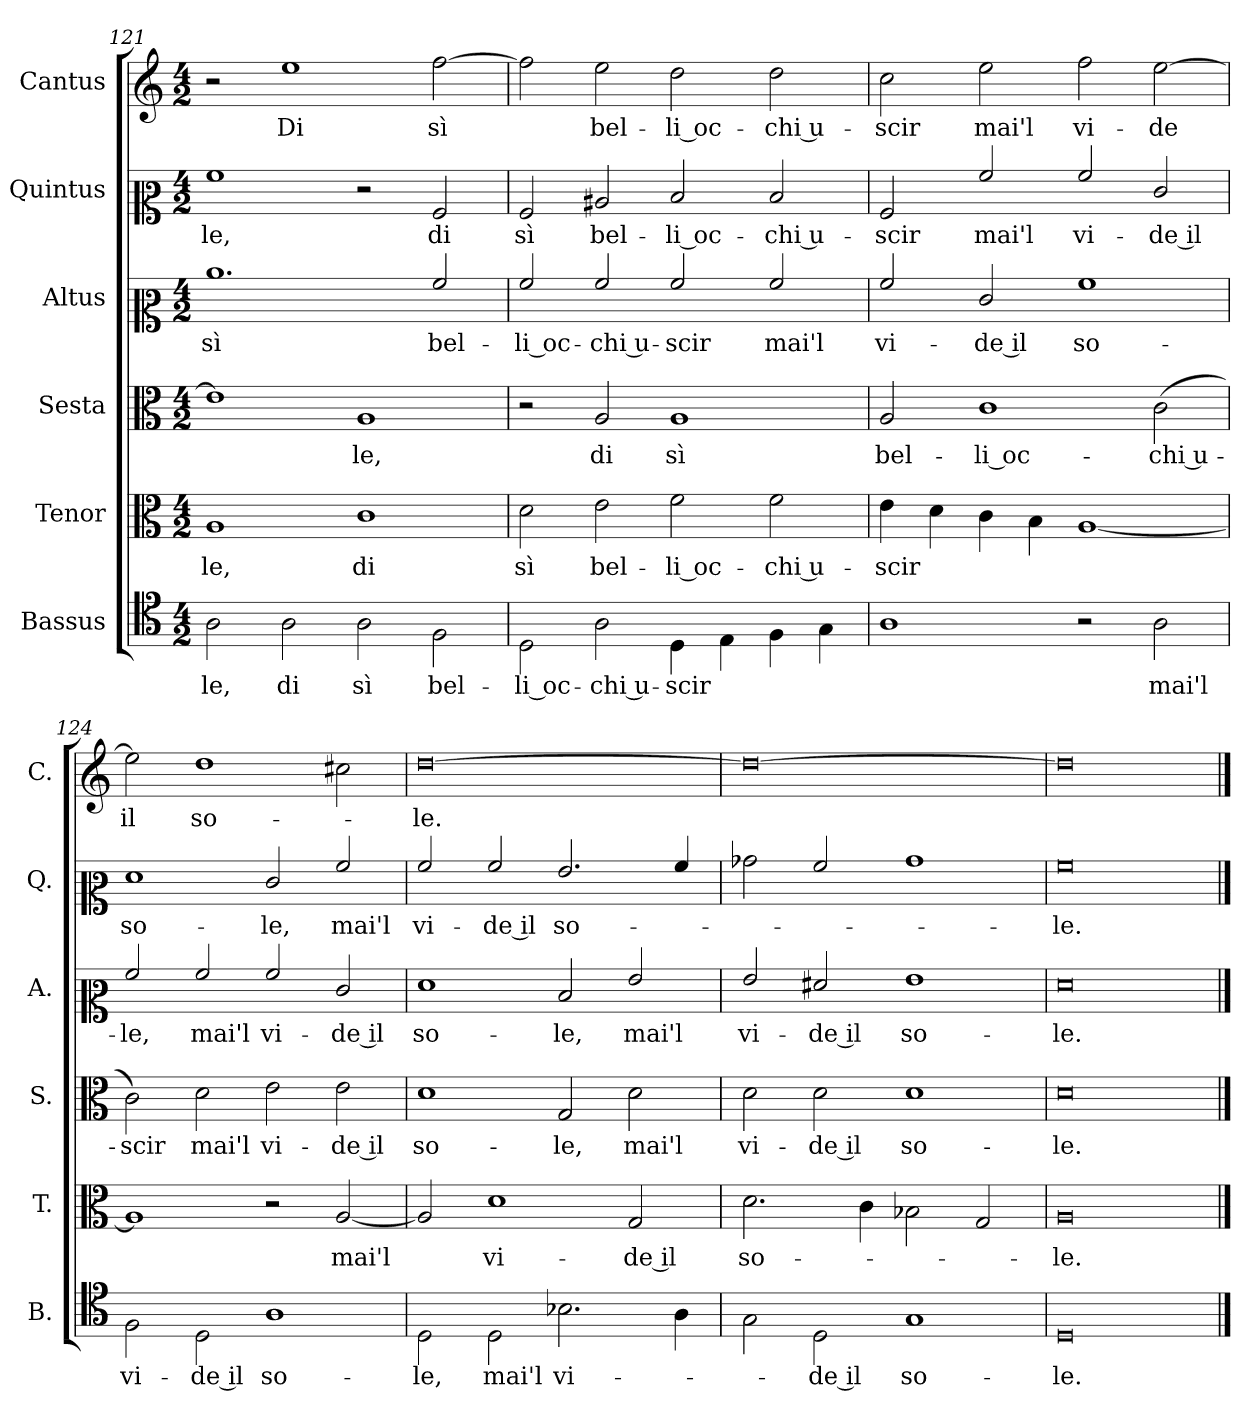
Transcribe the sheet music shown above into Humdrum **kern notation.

**kern	**text	**kern	**text	**kern	**text	**kern	**text	**kern	**text	**kern	**text
*part6	*part6	*part5	*part5	*part4	*part4	*part3	*part3	*part2	*part2	*part1	*part1
*staff6	*staff6	*staff5	*staff5	*staff4	*staff4	*staff3	*staff3	*staff2	*staff2	*staff1	*staff1
*I"Bassus	*	*I"Tenor	*	*I"Sesta	*	*I"Altus	*	*I"Quintus	*	*I"Cantus	*
*I'B.	*	*I'T.	*	*I'S.	*	*I'A.	*	*I'Q.	*	*I'C.	*
*clefC4	*	*clefC3	*	*clefC3	*	*clefC2	*	*clefC2	*	*clefG2	*
*k[]	*	*k[]	*	*k[]	*	*k[]	*	*k[]	*	*k[]	*
*M4/2	*	*M4/2	*	*M4/2	*	*M4/2	*	*M4/2	*	*M4/2	*
=121	=121	=121	=121	=121	=121	=121	=121	=121	=121	=121	=121
!	!LO:LY:b	!	!LO:LY:b	!	!	!	!LO:LY:b	!	!LO:LY:b	!	!
2A\	-le,	1A	-le,	1e]	.	1.cc	sì	1a	-le,	2r	.
!	!LO:LY:b	!	!	!	!	!	!	!	!	!	!LO:LY:b
2A\	di	.	.	.	.	.	.	.	.	1ee	Di
!	!LO:LY:b	!	!LO:LY:b	!	!LO:LY:b	!	!	!	!	!	!
2A\	sì	1c	di	1A	-le,	.	.	2r	.	.	.
!	!LO:LY:b	!	!	!	!	!	!LO:LY:b	!	!LO:LY:b	!	!LO:LY:b
2F\	bel-	.	.	.	.	2a/	bel-	2A/	di	[2ff\	sì
=122	=122	=122	=122	=122	=122	=122	=122	=122	=122	=122	=122
!	!LO:LY:b	!	!LO:LY:b	!	!	!	!LO:LY:b	!	!LO:LY:b	!	!
2D\	-li oc-	2d\	sì	2r	.	2a/	-li oc-	2A/	sì	2ff\]	.
!	!LO:LY:b	!	!LO:LY:b	!	!LO:LY:b	!	!LO:LY:b	!	!LO:LY:b	!	!LO:LY:b
2A\	-chi u-	2e\	bel-	2A/	di	2a/	-chi u-	2c#X/	bel-	2ee\	bel-
!	!LO:LY:b	!	!LO:LY:b	!	!LO:LY:b	!	!LO:LY:b	!	!LO:LY:b	!	!LO:LY:b
4D\	-scir	2f\	-li oc-	1A	sì	2a/	-scir	2d/	-li oc-	2dd\	-li oc-
4E\	.	.	.	.	.	.	.	.	.	.	.
!	!	!	!LO:LY:b	!	!	!	!LO:LY:b	!	!LO:LY:b	!	!LO:LY:b
4F\	.	2f\	-chi u-	.	.	2a/	mai'l	2d/	-chi u-	2dd\	-chi u-
4G\	.	.	.	.	.	.	.	.	.	.	.
=123	=123	=123	=123	=123	=123	=123	=123	=123	=123	=123	=123
!	!	!	!LO:LY:b	!	!LO:LY:b	!	!LO:LY:b	!	!LO:LY:b	!	!LO:LY:b
1A	.	4e\	-scir	2A/	bel-	2a/	vi-	2A/	-scir	2cc\	-scir
.	.	4d\	.	.	.	.	.	.	.	.	.
!	!	!	!	!	!LO:LY:b	!	!LO:LY:b	!	!LO:LY:b	!	!LO:LY:b
.	.	4c\	.	1c	-li oc-	2e/	-de il	2a/	mai'l	2ee\	mai'l
.	.	4B\	.	.	.	.	.	.	.	.	.
!	!	!	!	!	!	!	!LO:LY:b	!	!LO:LY:b	!	!LO:LY:b
2r	.	[1A	.	.	.	1a	so-	2a/	vi-	2ff\	vi-
!	!LO:LY:b	!	!	!	!LO:LY:b	!	!	!	!LO:LY:b	!	!LO:LY:b
2A\	mai'l	.	.	(<2c\	-chi u-	.	.	2e/	-de il	[2ee\	-de
=124	=124	=124	=124	=124	=124	=124	=124	=124	=124	=124	=124
!	!LO:LY:b	!	!	!	!LO:LY:b	!	!LO:LY:b	!	!LO:LY:b	!	!LO:LY:b
2F\	vi-	1A]	.	2c\)	-scir	2a/	-le,	1f	so-	2ee\]	il
!	!LO:LY:b	!	!	!	!LO:LY:b	!	!LO:LY:b	!	!	!	!LO:LY:b
2D\	-de il	.	.	2d\	mai'l	2a/	mai'l	.	.	1dd	so-
!	!LO:LY:b	!	!	!	!LO:LY:b	!	!LO:LY:b	!	!LO:LY:b	!	!
1A	so-	2r	.	2e\	vi-	2a/	vi-	2e/	-le,	.	.
!	!	!	!LO:LY:b	!	!LO:LY:b	!	!LO:LY:b	!	!LO:LY:b	!	!
.	.	[2A/	mai'l	2e\	-de il	2e/	-de il	2a/	mai'l	2cc#X\	.
!!LO:PB:g=z
=125	=125	=125	=125	=125	=125	=125	=125	=125	=125	=125	=125
!	!LO:LY:b	!	!	!	!LO:LY:b	!	!LO:LY:b	!	!LO:LY:b	!	!LO:LY:b
2D\	-le,	2A/]	.	1d	so-	1f	so-	2a/	vi-	[0dd	-le.
!	!LO:LY:b	!	!LO:LY:b	!	!	!	!	!	!LO:LY:b	!	!
2D\	mai'l	1d	vi-	.	.	.	.	2a/	-de il	.	.
!	!LO:LY:b	!	!	!	!LO:LY:b	!	!LO:LY:b	!	!LO:LY:b	!	!
2.B-X\	vi-	.	.	2G/	-le,	2d/	-le,	2.g/	so-	.	.
!	!	!	!LO:LY:b	!	!LO:LY:b	!	!LO:LY:b	!	!	!	!
.	.	2G/	-de il	2d\	mai'l	2g/	mai'l	.	.	.	.
4A\	.	.	.	.	.	.	.	4a/	.	.	.
=126	=126	=126	=126	=126	=126	=126	=126	=126	=126	=126	=126
!	!	!	!LO:LY:b	!	!LO:LY:b	!	!LO:LY:b	!	!	!	!
2G\	.	2.d\	so-	2d\	vi-	2g/	vi-	2b-X\	.	0dd_	.
!	!LO:LY:b	!	!	!	!LO:LY:b	!	!LO:LY:b	!	!	!	!
2D\	-de il	.	.	2d\	-de il	2f#X/	-de il	2a/	.	.	.
.	.	4c\	.	.	.	.	.	.	.	.	.
!	!LO:LY:b	!	!	!	!LO:LY:b	!	!LO:LY:b	!	!	!	!
1G	so-	2B-X\	.	1d	so-	1g	so-	1b-	.	.	.
.	.	2G/	.	.	.	.	.	.	.	.	.
=127	=127	=127	=127	=127	=127	=127	=127	=127	=127	=127	=127
!	!LO:LY:b	!	!LO:LY:b	!	!LO:LY:b	!	!LO:LY:b	!	!LO:LY:b	!	!
0D	-le.	0A	-le.	0d	-le.	0f	-le.	0a	-le.	0dd]	.
==	==	==	==	==	==	==	==	==	==	==	==
*-	*-	*-	*-	*-	*-	*-	*-	*-	*-	*-	*-
